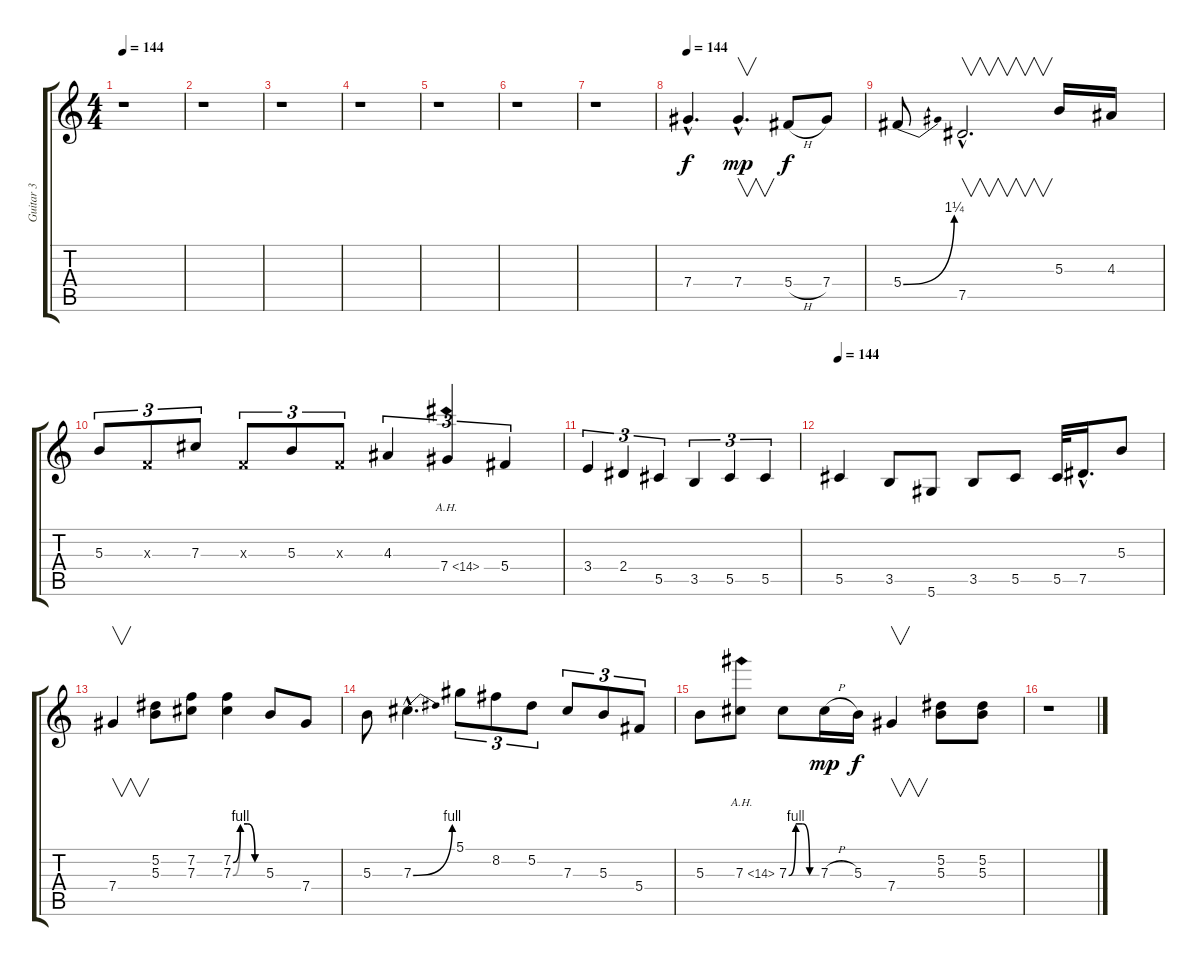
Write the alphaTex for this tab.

\track ("Guitar 3" "Guitar 3") {instrument distortionguitar}
\staff {score tabs}
\tuning (Eb4 Bb3 Gb3 Db3 Ab2 Eb2) {hide}
\ts (4 4)
\tempo 144
\clef g2
\ks c
r.1{dy f} |
r.1 |
r.1 |
r.1 |
r.1 |
r.1 |
r.1 |
\tempo 144
7.4{hac}.4{d} 7.4{hac}.4{v d dy mp} 5.4{h}.8{dy f} 7.4.8 |
5.4{be (bend 0 0 60 5)}.8 7.5{hac}.2{v d} 5.3.16 4.3.16 |
5.3.8{tu (3 2)} -1.3{x}.8{tu (3 2)} 7.3.8{tu (3 2)} -1.3{x}.8{tu (3 2)} 5.3.8{tu (3 2)} -1.3{x}.8{tu (3 2)} 4.3.4{tu (3 2)} 7.4{ah 7}.4{tu (3 2)} 5.4.4{tu (3 2)} |
3.4.4{tu (3 2)} 2.4.4{tu (3 2)} 5.5.4{tu (3 2)} 3.5.4{tu (3 2)} 5.5.4{tu (3 2)} 5.5.4{tu (3 2)} |
\tempo 144
5.5.4 3.5.8 5.6.8 3.5.8 5.5.8 5.5.32 7.5{hac}.16{d} 5.3.8 |
7.4.4{v} (5.2 5.3).8 (7.2 7.3).8 (7.2{be (custom 0 0 15 4 30 4 45 0 60 0)} 7.3{be (custom 0 0 15 4 30 4 45 0 60 0)}).4 5.3.8 7.4.8 |
5.3.8 7.3{be (bend 0 0 60 4) hac}.4{d} 5.1.8{tu (3 2)} 8.2.8{tu (3 2)} 5.2.8{tu (3 2)} 7.3.8{tu (3 2)} 5.3.8{tu (3 2)} 5.4.8{tu (3 2)} |
5.3.8 7.3{ah 7}.8 7.3{be (custom 0 0 15 4 30 4 45 0 60 0)}.8 7.3{h}.16{dy mp} 5.3.16{dy f} 7.4.4{v} (5.2 5.3).8 (5.2 5.3).8 |
r.1
